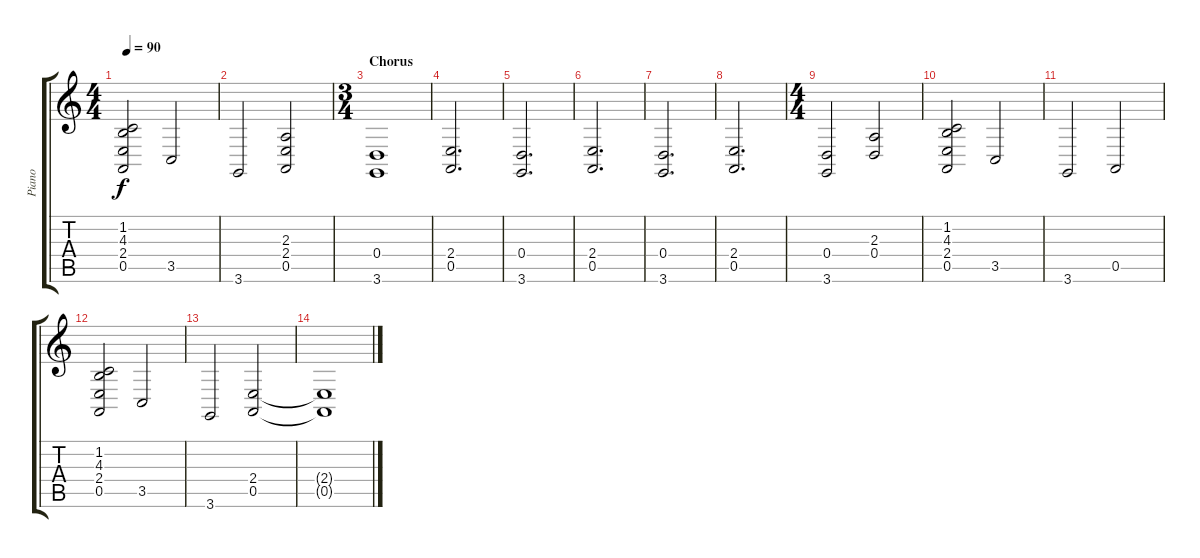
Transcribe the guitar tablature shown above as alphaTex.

\track ("Piano" "Piano") {instrument brightacousticpiano}
\staff {score tabs}
\tuning (E4 B3 G3 D3 A2 E2) {hide}
\ts (4 4)
\tempo 90
\clef g2
\ks c
(1.2 4.3 2.4 0.5).2{dy f} 3.5.2 |
3.6.2 (2.3 2.4 0.5).2 |
\ts (3 4)
\section ("" "Chorus")
(0.4 3.6).1 |
(2.4 0.5).2{d} |
(0.4 3.6).2{d} |
(2.4 0.5).2{d} |
(0.4 3.6).2{d} |
(2.4 0.5).2{d} |
\ts (4 4)
(0.4 3.6).2 (2.3 0.4).2 |
(1.2 4.3 2.4 0.5).2 3.5.2 |
3.6.2 0.5.2 |
(1.2 4.3 2.4 0.5).2 3.5.2 |
3.6.2 (2.4 0.5).2 |
(2.4{t} 0.5{t}).1
